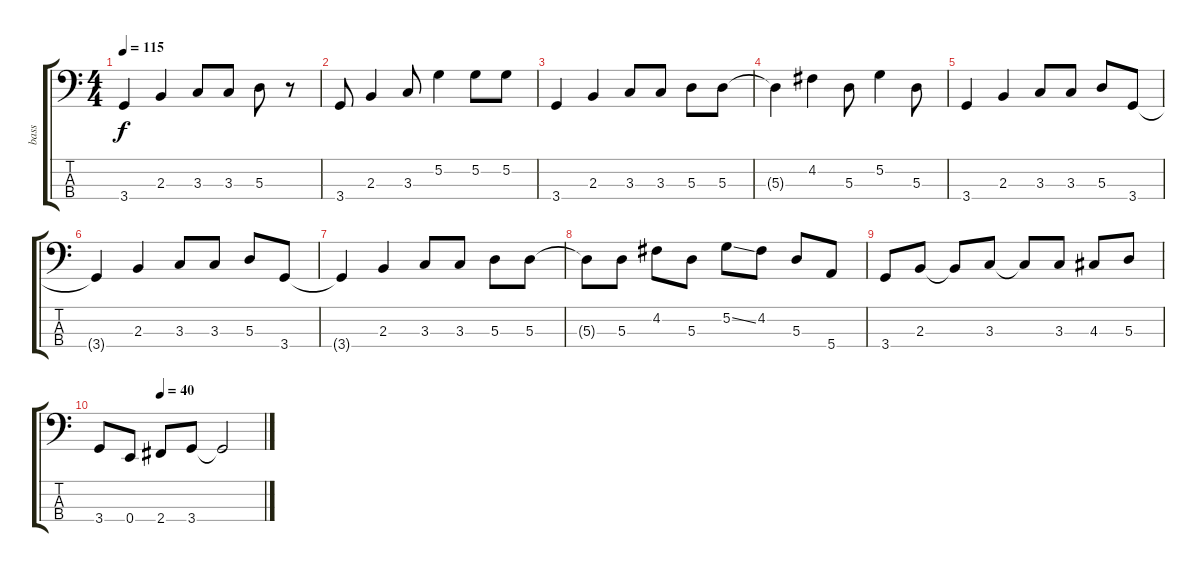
\track ("bass" "bass") {instrument electricbassfinger}
\staff {score tabs}
\tuning (G2 D2 A1 E1) {hide}
\ts (4 4)
\tempo 115
\clef f4
\ks c
3.4.4{dy f} 2.3.4 3.3.8 3.3.8 5.3.8 r.8 |
3.4.8 2.3.4 3.3.8 5.2.4 5.2.8 5.2.8 |
3.4.4 2.3.4 3.3.8 3.3.8 5.3.8 5.3.8 |
5.3{t}.4 4.2.4 5.3.8 5.2.4 5.3.8 |
3.4.4 2.3.4 3.3.8 3.3.8 5.3.8 3.4.8 |
3.4{t}.4 2.3.4 3.3.8 3.3.8 5.3.8 3.4.8 |
3.4{t}.4 2.3.4 3.3.8 3.3.8 5.3.8 5.3.8 |
5.3{t}.8 5.3.8 4.2.8 5.3.8 5.2{ss}.8 4.2.8 5.3.8 5.4.8 |
3.4.8 2.3.8 2.3{t}.8 3.3.8 3.3{t}.8 3.3.8 4.3.8 5.3.8 |
\tempo (40 0.375)
3.4.8 0.4.8 2.4.8 3.4.8{volume 3} 3.4{t}.2
